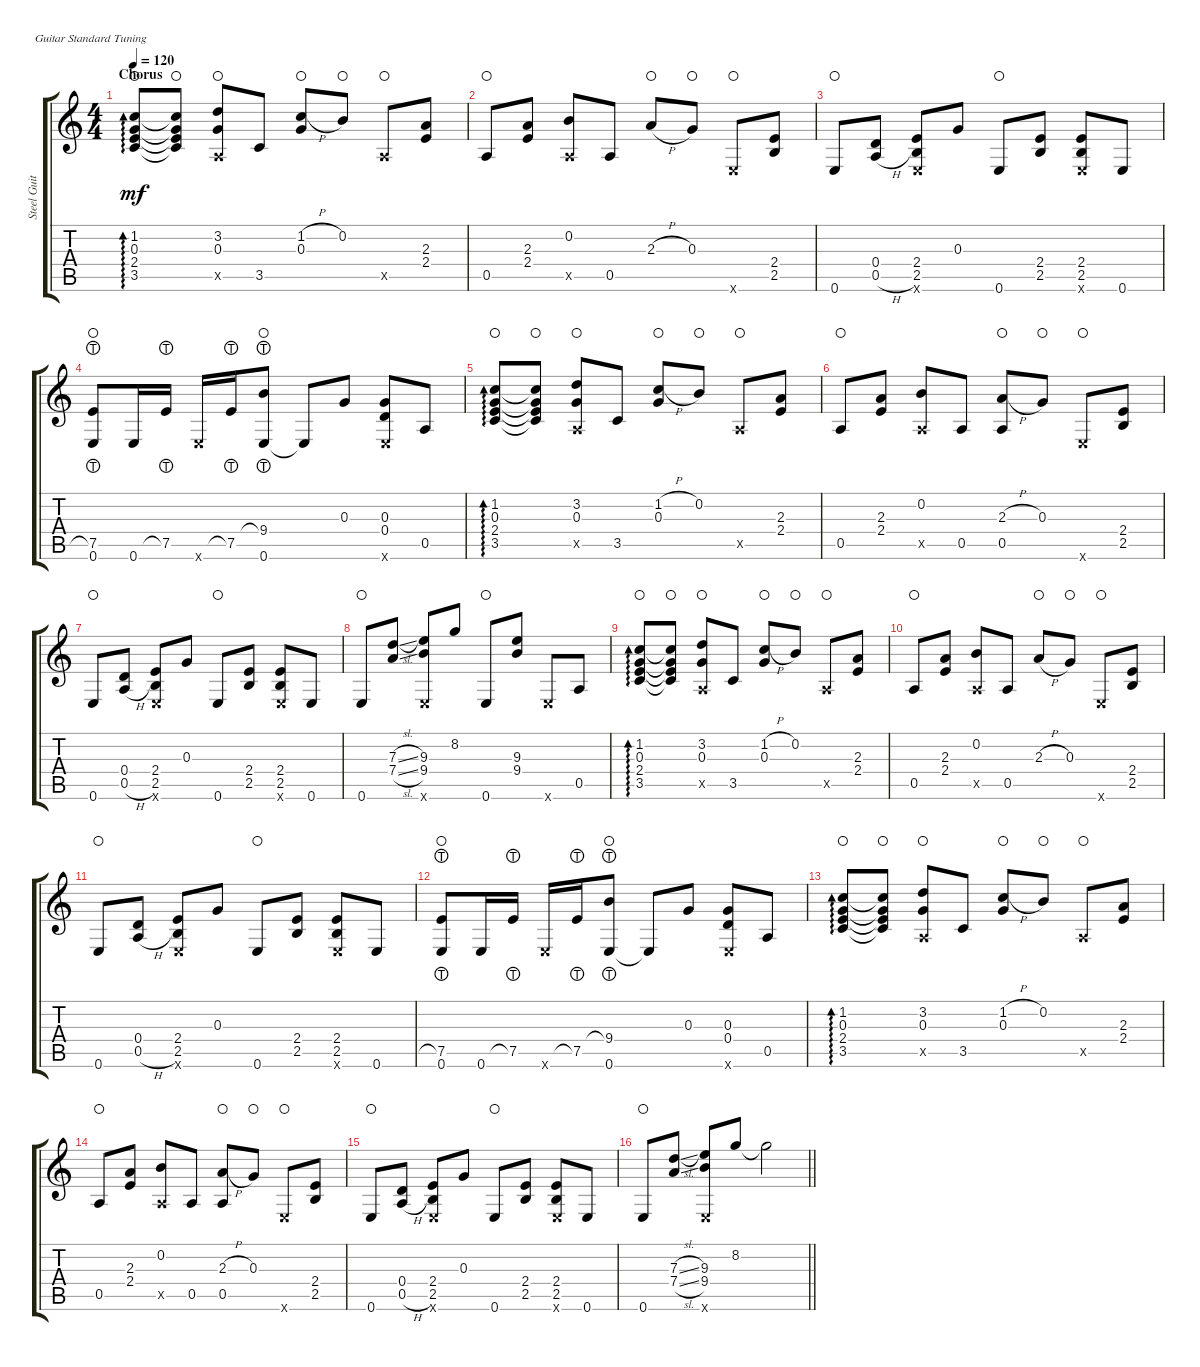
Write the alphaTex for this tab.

\defaultSystemsLayout 4
\bracketExtendMode groupsimilarinstruments
\otherSystemsTrackNameOrientation horizontal
\track ("Steel Guitar" "Steel Guit") {instrument acousticguitarsteel}
\staff {score tabs}
\tuning (E4 B3 G3 D3 A2 E2)
\ts (4 4)
\section ("" "Chorus")
\tempo 120
\clef g2
\ks c
(3.5 2.4 0.3 1.2).8{ad 0 dy mf waho beam Up} (3.5{t} 2.4{t} 0.3{t} 1.2{t}).8{waho beam Up} (0.5{x} 3.2 0.3).8{waho beam Up} 3.5.8{beam Up} (0.3 1.2{h}).8{waho beam Up} 0.2.8{waho beam Up} 0.5{x}.8{waho beam Up} (2.4 2.3).8{beam Up} |
0.5.8{waho beam Up} (2.4 2.3).8{beam Up} (0.2 0.5{x}).8{beam Up} 0.5.8{beam Up} 2.3{h}.8{waho beam Up} 0.3.8{waho beam Up} 0.6{x}.8{waho beam Up} (2.5 2.4).8{beam Up} |
0.6.8{waho beam Up} (0.5{h} 0.4).8{beam Up} (2.4 2.5 0.6{x}).8{beam Up} 0.3.8{beam Up} 0.6.8{waho beam Up} (2.5 2.4).8{beam Up} (2.5 2.4 0.6{x}).8{beam Up} 0.6.8{beam Up} |
(0.6 7.5{lht}).8{waho beam Up} 0.6.16{beam Up} 7.5{lht}.16{beam Up} 0.6{x}.16{beam Up} 7.5{lht}.16{beam Up} (9.4{lht} 0.6).8{waho beam Up} 0.6{t}.8{beam Up} 0.3.8{beam Up} (0.3 0.4 0.6{x}).8{beam Up} 0.5.8{beam Up} |
(3.5 2.4 0.3 1.2).8{ad 0 waho beam Up} (3.5{t} 2.4{t} 0.3{t} 1.2{t}).8{waho beam Up} (0.5{x} 3.2 0.3).8{waho beam Up} 3.5.8{beam Up} (0.3 1.2{h}).8{waho beam Up} 0.2.8{waho beam Up} 0.5{x}.8{waho beam Up} (2.4 2.3).8{beam Up} |
0.5.8{waho beam Up} (2.4 2.3).8{beam Up} (0.2 0.5{x}).8{beam Up} 0.5.8{beam Up} (2.3{h} 0.5).8{waho beam Up} 0.3.8{waho beam Up} 0.6{x}.8{waho beam Up} (2.5 2.4).8{beam Up} |
0.6.8{waho beam Up} (0.5{h} 0.4).8{beam Up} (2.4 2.5 0.6{x}).8{beam Up} 0.3.8{beam Up} 0.6.8{waho beam Up} (2.5 2.4).8{beam Up} (2.5 2.4 0.6{x}).8{beam Up} 0.6.8{beam Up} |
0.6.8{waho beam Up} (7.4{sl} 7.3{sl}).8{beam Up} (9.4 9.3 0.6{x}).8{beam Up} 8.2.8{beam Up} 0.6.8{waho beam Up} (9.4 9.3).8{beam Up} 0.6{x}.8{beam Up} 0.5.8{beam Up} |
(3.5 2.4 0.3 1.2).8{ad 0 waho beam Up} (3.5{t} 2.4{t} 0.3{t} 1.2{t}).8{waho beam Up} (0.5{x} 3.2 0.3).8{waho beam Up} 3.5.8{beam Up} (0.3 1.2{h}).8{waho beam Up} 0.2.8{waho beam Up} 0.5{x}.8{waho beam Up} (2.4 2.3).8{beam Up} |
0.5.8{waho beam Up} (2.4 2.3).8{beam Up} (0.2 0.5{x}).8{beam Up} 0.5.8{beam Up} 2.3{h}.8{waho beam Up} 0.3.8{waho beam Up} 0.6{x}.8{waho beam Up} (2.5 2.4).8{beam Up} |
0.6.8{waho beam Up} (0.5{h} 0.4).8{beam Up} (2.4 2.5 0.6{x}).8{beam Up} 0.3.8{beam Up} 0.6.8{waho beam Up} (2.5 2.4).8{beam Up} (2.5 2.4 0.6{x}).8{beam Up} 0.6.8{beam Up} |
(0.6 7.5{lht}).8{waho beam Up} 0.6.16{beam Up} 7.5{lht}.16{beam Up} 0.6{x}.16{beam Up} 7.5{lht}.16{beam Up} (9.4{lht} 0.6).8{waho beam Up} 0.6{t}.8{beam Up} 0.3.8{beam Up} (0.3 0.4 0.6{x}).8{beam Up} 0.5.8{beam Up} |
(3.5 2.4 0.3 1.2).8{ad 0 waho beam Up} (3.5{t} 2.4{t} 0.3{t} 1.2{t}).8{waho beam Up} (0.5{x} 3.2 0.3).8{waho beam Up} 3.5.8{beam Up} (0.3 1.2{h}).8{waho beam Up} 0.2.8{waho beam Up} 0.5{x}.8{waho beam Up} (2.4 2.3).8{beam Up} |
0.5.8{waho beam Up} (2.4 2.3).8{beam Up} (0.2 0.5{x}).8{beam Up} 0.5.8{beam Up} (2.3{h} 0.5).8{waho beam Up} 0.3.8{waho beam Up} 0.6{x}.8{waho beam Up} (2.5 2.4).8{beam Up} |
0.6.8{waho beam Up} (0.5{h} 0.4).8{beam Up} (2.4 2.5 0.6{x}).8{beam Up} 0.3.8{beam Up} 0.6.8{waho beam Up} (2.5 2.4).8{beam Up} (2.5 2.4 0.6{x}).8{beam Up} 0.6.8{beam Up} |
\scale
1.00937
\barLineRight lightlight
0.6.8{waho beam Up} (7.4{sl} 7.3{sl}).8{beam Up} (9.4 9.3 0.6{x}).8{beam Up} 8.2.8{beam Up} 8.2{t}.2{beam Down}
